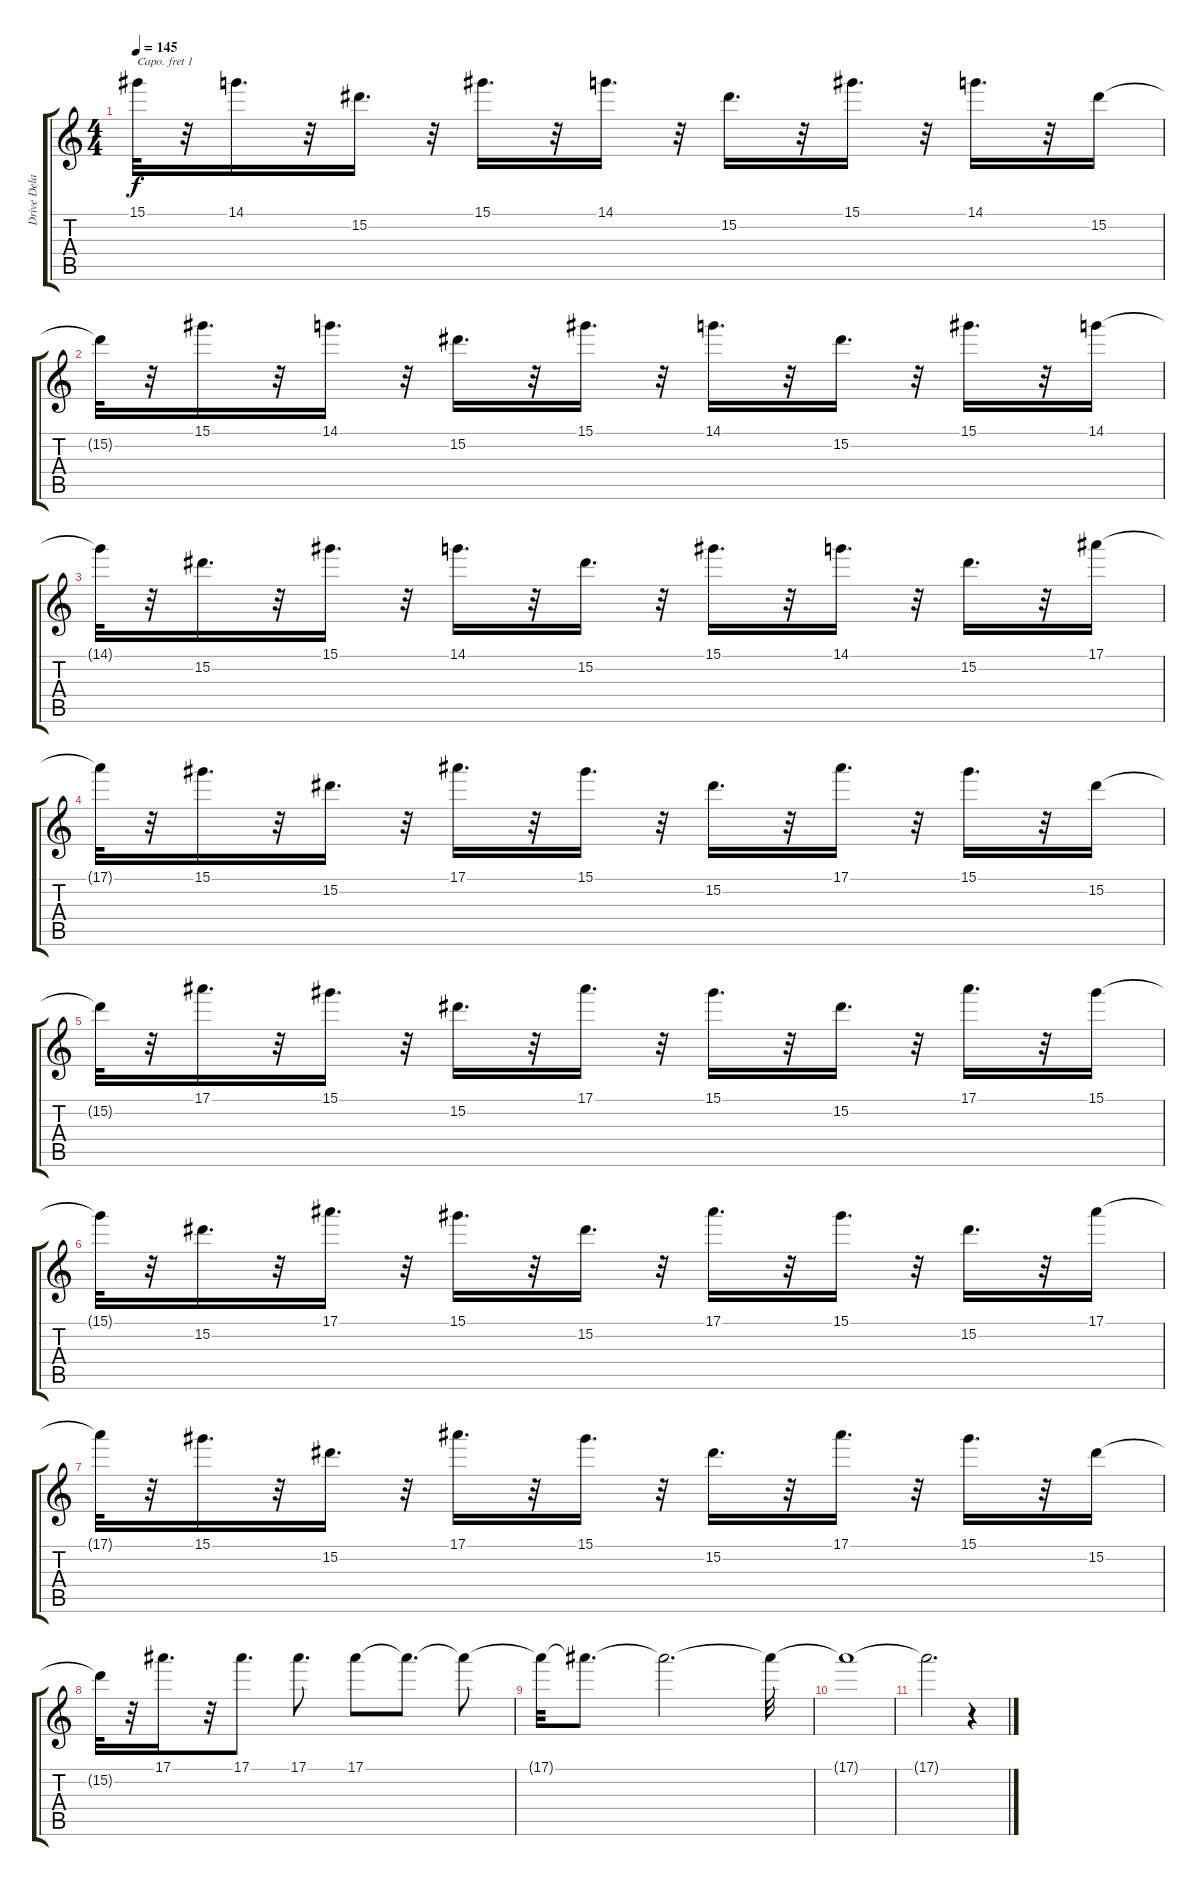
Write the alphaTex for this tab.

\track ("Drive Delay" "Drive Dela") {instrument overdrivenguitar}
\staff {score tabs}
\capo 1
\tuning (E4 B3 G3 D3 A2 E2) {hide}
\ts (4 4)
\tempo 145
\clef g2
\ks c
15.1{t}.32{dy f} r.32 14.1.16{d} r.32 15.2.16{d} r.32 15.1.16{d} r.32 14.1.16{d} r.32 15.2.16{d} r.32 15.1.16{d} r.32 14.1.16{d} r.32 15.2.16 |
15.2{t}.32 r.32 15.1.16{d} r.32 14.1.16{d} r.32 15.2.16{d} r.32 15.1.16{d} r.32 14.1.16{d} r.32 15.2.16{d} r.32 15.1.16{d} r.32 14.1.16 |
14.1{t}.32 r.32 15.2.16{d} r.32 15.1.16{d} r.32 14.1.16{d} r.32 15.2.16{d} r.32 15.1.16{d} r.32 14.1.16{d} r.32 15.2.16{d} r.32 17.1.16 |
17.1{t}.32 r.32 15.1.16{d} r.32 15.2.16{d} r.32 17.1.16{d} r.32 15.1.16{d} r.32 15.2.16{d} r.32 17.1.16{d} r.32 15.1.16{d} r.32 15.2.16 |
15.2{t}.32 r.32 17.1.16{d} r.32 15.1.16{d} r.32 15.2.16{d} r.32 17.1.16{d} r.32 15.1.16{d} r.32 15.2.16{d} r.32 17.1.16{d} r.32 15.1.16 |
15.1{t}.32 r.32 15.2.16{d} r.32 17.1.16{d} r.32 15.1.16{d} r.32 15.2.16{d} r.32 17.1.16{d} r.32 15.1.16{d} r.32 15.2.16{d} r.32 17.1.16 |
17.1{t}.32 r.32 15.1.16{d} r.32 15.2.16{d} r.32 17.1.16{d} r.32 15.1.16{d} r.32 15.2.16{d} r.32 17.1.16{d} r.32 15.1.16{d} r.32 15.2.16 |
15.2{t}.32 r.32 17.1.16{d} r.32 17.1.8{d} 17.1.8{d} 17.1.8 17.1{t}.8{d} 17.1{t}.8 |
17.1{t}.32 17.1{t}.8{d} 17.1{t}.2{d} 17.1{t}.32 |
17.1{t}.1 |
17.1{t}.2{d} r.4
